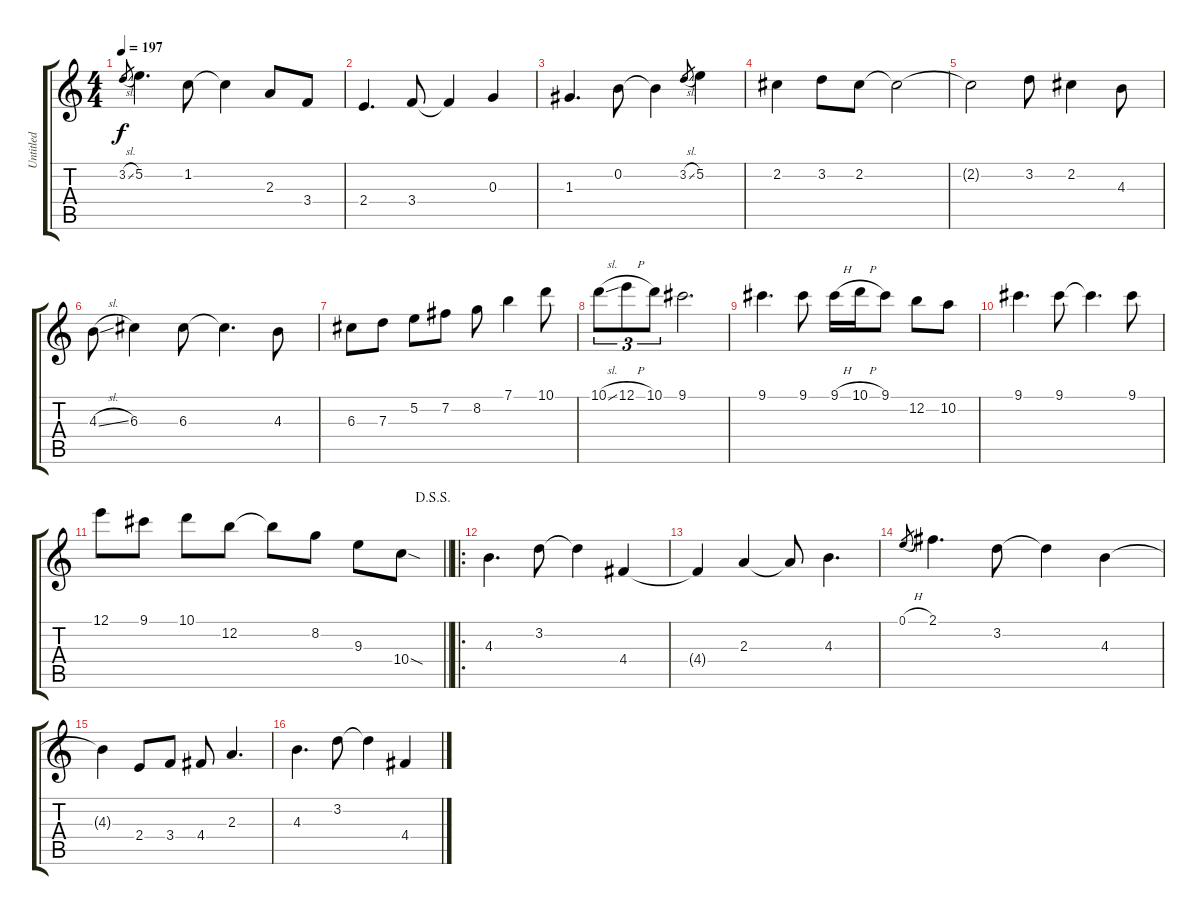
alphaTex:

\track ("Untitled" "Untitled") {instrument acousticguitarnylon}
\staff {score tabs}
\tuning (E4 B3 G3 D3 A2 E2) {hide}
\ts (4 4)
\tempo 197
\clef g2
\ks c
3.2{sl}.8{gr dy f} 5.2.4{d} 1.2.8 1.2{t}.4 2.3.8 3.4.8 |
2.4.4{d} 3.4.8 3.4{t}.4 0.3.4 |
1.3.4{d} 0.2.8 0.2{t}.4 3.2{sl}.8{gr} 5.2.4 |
2.2.4 3.2.8 2.2.8 2.2{t}.2 |
2.2{t}.2 3.2.8 2.2.4 4.3.8 |
4.3{sl}.8 6.3.4 6.3.8 6.3{t}.4{d} 4.3.8 |
6.3.8 7.3.8 5.2.8 7.2.8 8.2.8 7.1.4 10.1.8 |
10.1{sl}.8{tu (3 2)} 12.1{h}.8{tu (3 2)} 10.1.8{tu (3 2)} 9.1.2{d} |
9.1.4{d} 9.1.8 9.1{h}.16 10.1{h}.16 9.1.8 12.2.8 10.2.8 |
9.1.4{d} 9.1.8 9.1{t}.4{d} 9.1.8 |
\jump dalsegnosegno
\barLineRight lightlight
12.1.8 9.1.8 10.1.8 12.2.8 12.2{t}.8 8.2.8 9.3.8 10.4{sod}.8 |
\ro
4.3.4{d} 3.2.8 3.2{t}.4 4.4.4 |
4.4{t}.4 2.3.4 2.3{t}.8 4.3.4{d} |
0.1{h}.8{gr} 2.1.4{d} 3.2.8 3.2{t}.4 4.3.4 |
4.3{t}.4 2.4.8 3.4.8 4.4.8 2.3.4{d} |
4.3.4{d} 3.2.8 3.2{t}.4 4.4.4
